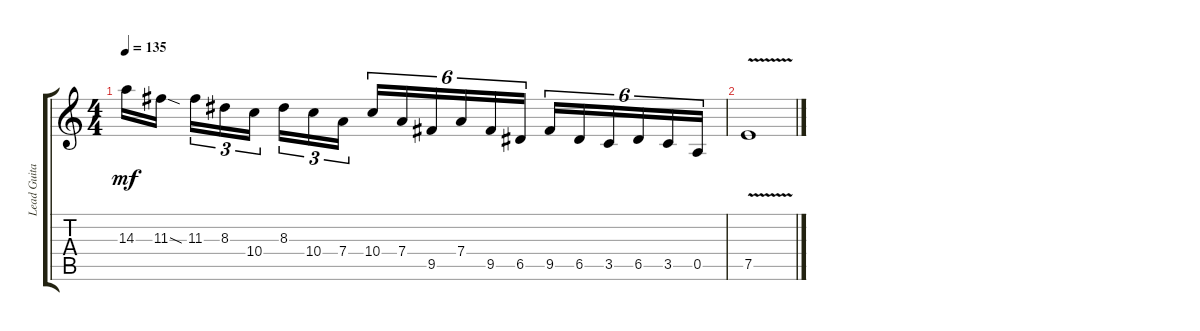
\track ("Lead Guitar (Main)" "Lead Guita") {instrument acousticguitarsteel}
\staff {score tabs}
\tuning (E4 B3 G3 D3 A2 D2) {hide}
\ts (4 4)
\tempo 135
\clef g2
\ks c
14.3.16{dy mf} 11.3{sod}.16 11.3.16{tu (3 2)} 8.3.16{tu (3 2)} 10.4.16{tu (3 2)} 8.3.16{tu (3 2)} 10.4.16{tu (3 2)} 7.4.16{tu (3 2)} 10.4.16{tu (6 4)} 7.4.16{tu (6 4)} 9.5.16{tu (6 4)} 7.4.16{tu (6 4)} 9.5.16{tu (6 4)} 6.5.16{tu (6 4)} 9.5.16{tu (6 4)} 6.5.16{tu (6 4)} 3.5.16{tu (6 4)} 6.5.16{tu (6 4)} 3.5.16{tu (6 4)} 0.5.16{tu (6 4)} |
7.5{v}.1
